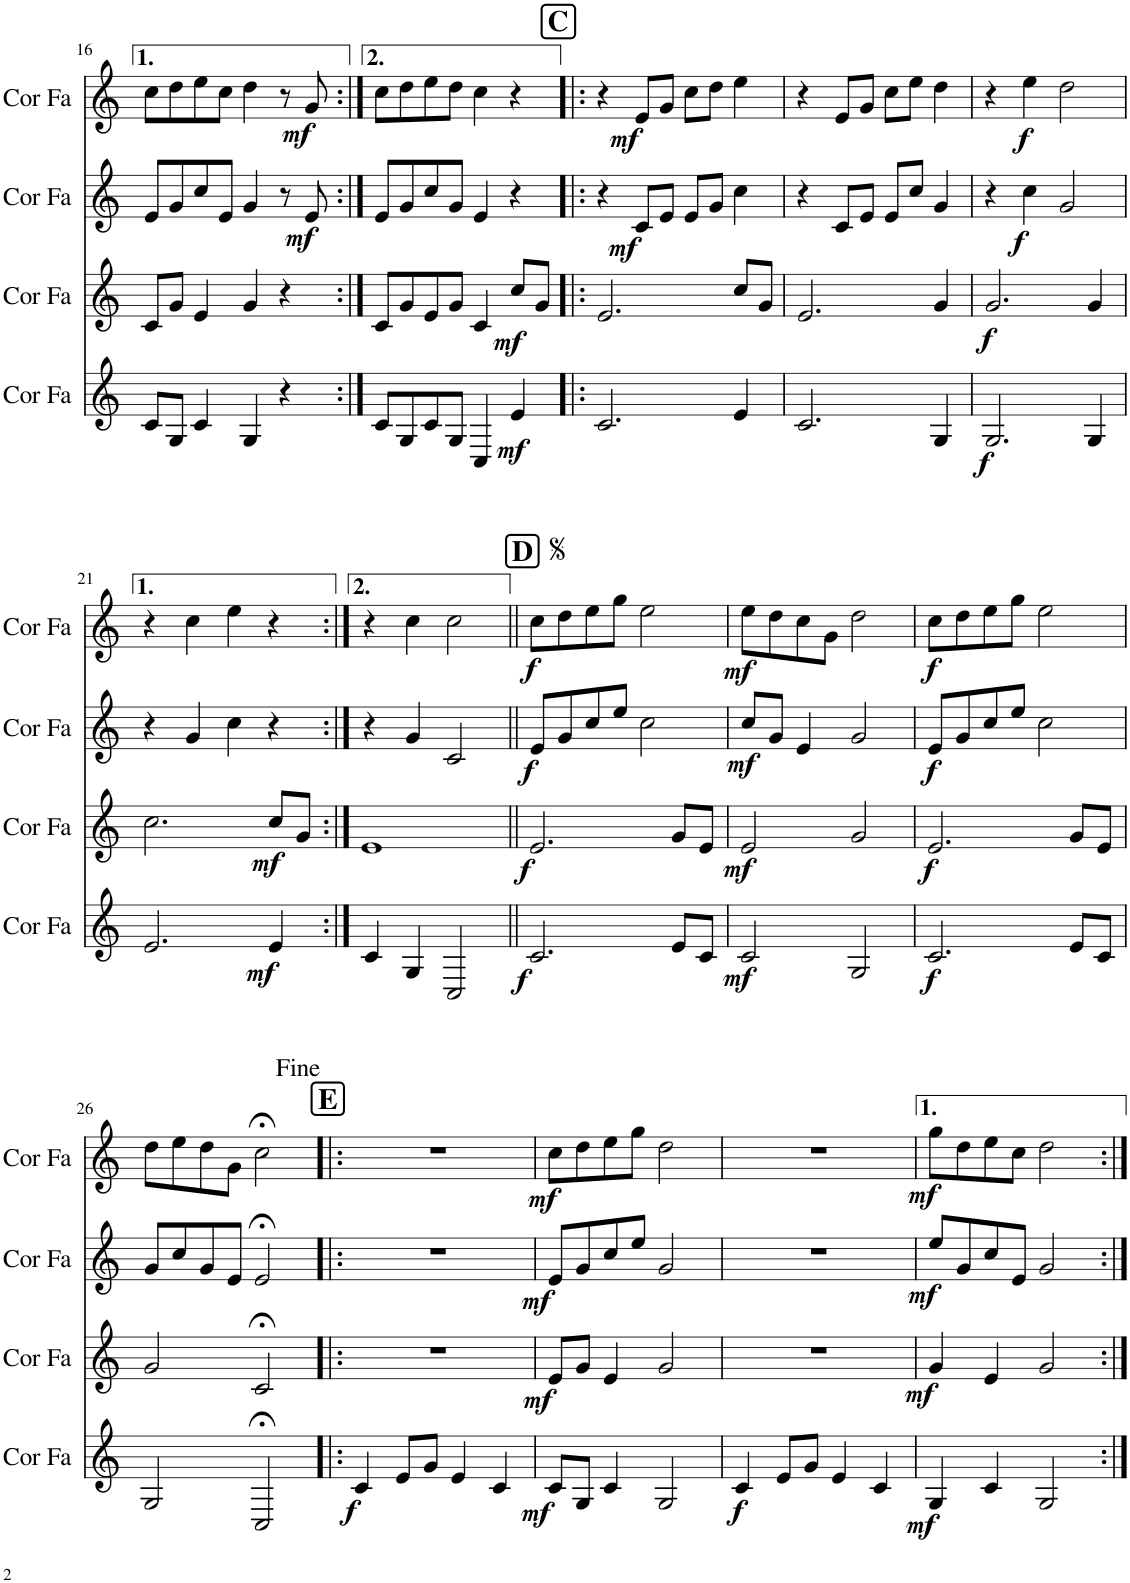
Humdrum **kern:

**kern	**dynam	**kern	**dynam	**kern	**dynam	**kern	**dynam
*part4	*part4	*part3	*part3	*part2	*part2	*part1	*part1
*staff4	*staff4	*staff3	*staff3	*staff2	*staff2	*staff1	*staff1
*I"Cor en Fa	*	*I"Cor en Fa	*	*I"Cor en Fa	*	*I"Cor en Fa	*
*I'Cor Fa	*	*I'Cor Fa	*	*I'Cor Fa	*	*I'Cor Fa	*
!!LO:PB:g=z
*clefG2	*	*clefG2	*	*clefG2	*	*clefG2	*
*Trd4c7	*	*Trd4c7	*	*Trd4c7	*	*Trd4c7	*
*k[]	*	*k[]	*	*k[]	*	*k[]	*
*M4/4	*	*M4/4	*	*M4/4	*	*M4/4	*
=16	=16	=16	=16	=16	=16	=16	=16
8c/L	.	8c/L	.	8e/L	.	8cc\L	.
8G/J	.	8g/J	.	8g/	.	8dd\	.
4c/	.	4e/	.	8cc/	.	8ee\	.
.	.	.	.	8e/J	.	8cc\J	.
4G/	.	4g/	.	4g/	.	4dd\	.
4r	.	4r	.	8r	.	8r	.
!	!	!	!	!	!LO:DY:b	!	!LO:DY:b
.	.	.	.	8e/	mf	8g/	mf
=17:|!	=17:|!	=17:|!	=17:|!	=17:|!	=17:|!	=17:|!	=17:|!
8c/L	.	8c/L	.	8e/L	.	8cc\L	.
8G/	.	8g/	.	8g/	.	8dd\	.
8c/	.	8e/	.	8cc/	.	8ee\	.
8G/J	.	8g/J	.	8g/J	.	8dd\J	.
4C/	.	4c/	.	4e/	.	4cc\	.
!	!LO:DY:b	!	!LO:DY:b	!	!	!	!
4e/	mf	8cc/L	mf	4r	.	4r	.
.	.	8g/J	.	.	.	.	.
!!LO:REH:place=s1:a:B:cj:fs=14:t=C
=18!|:	=18!|:	=18!|:	=18!|:	=18!|:	=18!|:	=18!|:	=18!|:
2.c/	.	2.e/	.	4r	.	4r	.
!	!	!	!	!	!LO:DY:b	!	!LO:DY:b
.	.	.	.	8c/L	mf	8e/L	mf
.	.	.	.	8e/J	.	8g/J	.
.	.	.	.	8e/L	.	8cc\L	.
.	.	.	.	8g/J	.	8dd\J	.
4e/	.	8cc/L	.	4cc\	.	4ee\	.
.	.	8g/J	.	.	.	.	.
=19	=19	=19	=19	=19	=19	=19	=19
2.c/	.	2.e/	.	4r	.	4r	.
.	.	.	.	8c/L	.	8e/L	.
.	.	.	.	8e/J	.	8g/J	.
.	.	.	.	8e/L	.	8cc\L	.
.	.	.	.	8cc/J	.	8ee\J	.
4G/	.	4g/	.	4g/	.	4dd\	.
=20	=20	=20	=20	=20	=20	=20	=20
!	!LO:DY:b	!	!LO:DY:b	!	!	!	!
2.G/	f	2.g/	f	4r	.	4r	.
!	!	!	!	!	!LO:DY:b	!	!LO:DY:b
.	.	.	.	4cc\	f	4ee\	f
.	.	.	.	2g/	.	2dd\	.
4G/	.	4g/	.	.	.	.	.
!!LO:LB:g=z
=21	=21	=21	=21	=21	=21	=21	=21
2.e/	.	2.cc\	.	4r	.	4r	.
.	.	.	.	4g/	.	4cc\	.
.	.	.	.	4cc\	.	4ee\	.
!	!LO:DY:b	!	!LO:DY:b	!	!	!	!
4e/	mf	8cc/L	mf	4r	.	4r	.
.	.	8g/J	.	.	.	.	.
=22:|!	=22:|!	=22:|!	=22:|!	=22:|!	=22:|!	=22:|!	=22:|!
4c/	.	1e	.	4r	.	4r	.
4G/	.	.	.	4g/	.	4cc\	.
2C/	.	.	.	2c/	.	2cc\	.
!!LO:REH:place=s1:a:B:cj:fs=14:t=D
=23||	=23||	=23||	=23||	=23||	=23||	=23||	=23||
!	!LO:DY:b	!	!LO:DY:b	!	!LO:DY:b	!	!LO:DY:b
2.c/	f	2.e/	f	8e/L	f	8cc\L	f
.	.	.	.	8g/	.	8dd\	.
.	.	.	.	8cc/	.	8ee\	.
.	.	.	.	8ee/J	.	8gg\J	.
.	.	.	.	2cc\	.	2ee\	.
8e/L	.	8g/L	.	.	.	.	.
8c/J	.	8e/J	.	.	.	.	.
=24	=24	=24	=24	=24	=24	=24	=24
!	!LO:DY:b	!	!LO:DY:b	!	!LO:DY:b	!	!LO:DY:b
2c/	mf	2e/	mf	8cc/L	mf	8ee\L	mf
.	.	.	.	8g/J	.	8dd\	.
.	.	.	.	4e/	.	8cc\	.
.	.	.	.	.	.	8g\J	.
2G/	.	2g/	.	2g/	.	2dd\	.
=25	=25	=25	=25	=25	=25	=25	=25
!	!LO:DY:b	!	!LO:DY:b	!	!LO:DY:b	!	!LO:DY:b
2.c/	f	2.e/	f	8e/L	f	8cc\L	f
.	.	.	.	8g/	.	8dd\	.
.	.	.	.	8cc/	.	8ee\	.
.	.	.	.	8ee/J	.	8gg\J	.
.	.	.	.	2cc\	.	2ee\	.
8e/L	.	8g/L	.	.	.	.	.
8c/J	.	8e/J	.	.	.	.	.
!!LO:LB:g=z
=26	=26	=26	=26	=26	=26	=26	=26
2G/	.	2g/	.	8g/L	.	8dd\L	.
.	.	.	.	8cc/	.	8ee\	.
.	.	.	.	8g/	.	8dd\	.
.	.	.	.	8e/J	.	8g\J	.
2C;</	.	2c;</	.	2e;</	.	2cc;<\	.
!!LO:REH:place=s1:a:B:cj:fs=14:t=E
=27|!:	=27|!:	=27|!:	=27|!:	=27|!:	=27|!:	=27|!:	=27|!:
!	!LO:DY:b	!	!	!	!	!	!
4c/	f	1r	.	1r	.	1r	.
8e/L	.	.	.	.	.	.	.
8g/J	.	.	.	.	.	.	.
4e/	.	.	.	.	.	.	.
4c/	.	.	.	.	.	.	.
=28	=28	=28	=28	=28	=28	=28	=28
!	!LO:DY:b	!	!LO:DY:b	!	!LO:DY:b	!	!LO:DY:b
8c/L	mf	8e/L	mf	8e/L	mf	8cc\L	mf
8G/J	.	8g/J	.	8g/	.	8dd\	.
4c/	.	4e/	.	8cc/	.	8ee\	.
.	.	.	.	8ee/J	.	8gg\J	.
2G/	.	2g/	.	2g/	.	2dd\	.
=29	=29	=29	=29	=29	=29	=29	=29
!	!LO:DY:b	!	!	!	!	!	!
4c/	f	1r	.	1r	.	1r	.
8e/L	.	.	.	.	.	.	.
8g/J	.	.	.	.	.	.	.
4e/	.	.	.	.	.	.	.
4c/	.	.	.	.	.	.	.
=30	=30	=30	=30	=30	=30	=30	=30
!	!LO:DY:b	!	!LO:DY:b	!	!LO:DY:b	!	!LO:DY:b
4G/	mf	4g/	mf	8ee/L	mf	8gg\L	mf
.	.	.	.	8g/	.	8dd\	.
4c/	.	4e/	.	8cc/	.	8ee\	.
.	.	.	.	8e/J	.	8cc\J	.
2G/	.	2g/	.	2g/	.	2dd\	.
=:|!	=:|!	=:|!	=:|!	=:|!	=:|!	=:|!	=:|!
*-	*-	*-	*-	*-	*-	*-	*-
